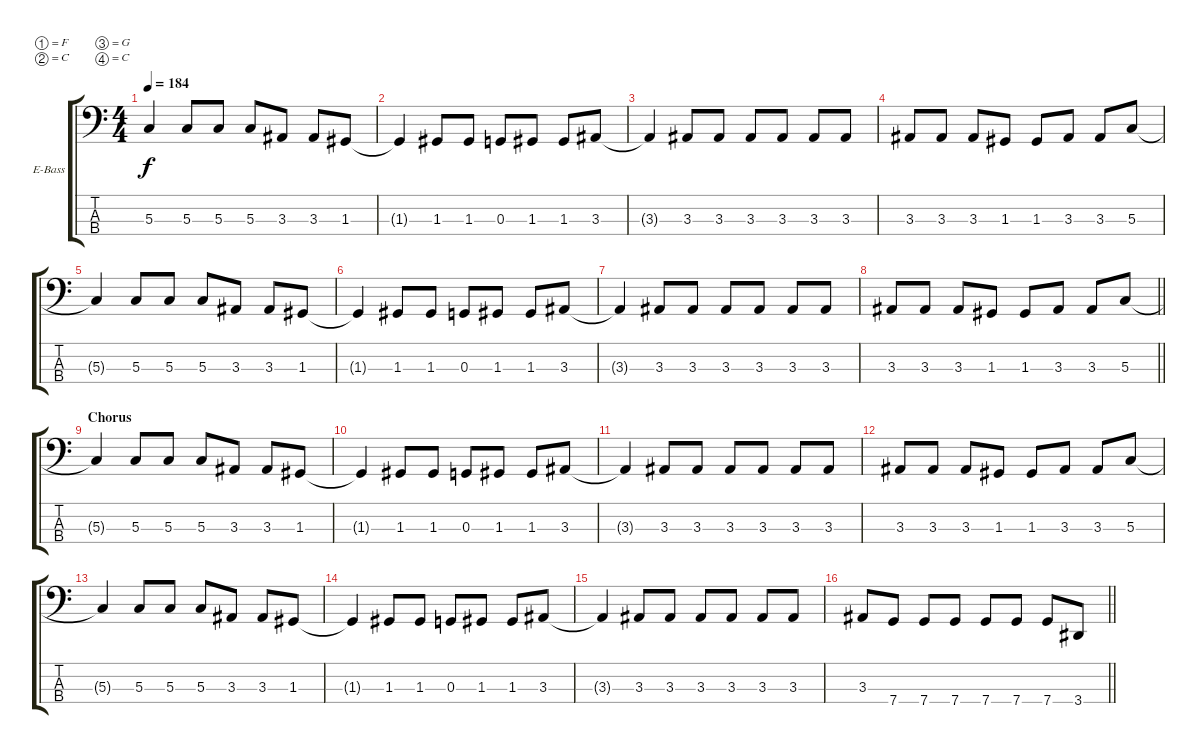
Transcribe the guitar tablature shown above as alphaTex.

\bracketExtendMode groupsimilarinstruments
\firstSystemTrackNameOrientation horizontal
\otherSystemsTrackNameOrientation horizontal
\track ("Bass" "E-Bass") {instrument electricbassfinger}
\staff {score tabs}
\tuning (F2 C2 G1 C1)
\ts (4 4)
\tempo 184
\clef f4
\ks c
5.3{t}.4{dy f} 5.3.8 5.3.8 5.3.8 3.3.8 3.3.8 1.3.8 |
1.3{t}.4 1.3.8 1.3.8 0.3.8 1.3.8 1.3.8 3.3.8 |
3.3{t}.4 3.3.8 3.3.8 3.3.8 3.3.8 3.3.8 3.3.8 |
3.3.8 3.3.8 3.3.8 1.3.8 1.3.8 3.3.8 3.3.8 5.3.8 |
5.3{t}.4 5.3.8 5.3.8 5.3.8 3.3.8 3.3.8 1.3.8 |
1.3{t}.4 1.3.8 1.3.8 0.3.8 1.3.8 1.3.8 3.3.8 |
3.3{t}.4 3.3.8 3.3.8 3.3.8 3.3.8 3.3.8 3.3.8 |
\barLineRight lightlight
3.3.8 3.3.8 3.3.8 1.3.8 1.3.8 3.3.8 3.3.8 5.3.8 |
\section ("" "Chorus")
5.3{t}.4 5.3.8 5.3.8 5.3.8 3.3.8 3.3.8 1.3.8 |
1.3{t}.4 1.3.8 1.3.8 0.3.8 1.3.8 1.3.8 3.3.8 |
3.3{t}.4 3.3.8 3.3.8 3.3.8 3.3.8 3.3.8 3.3.8 |
3.3.8 3.3.8 3.3.8 1.3.8 1.3.8 3.3.8 3.3.8 5.3.8 |
5.3{t}.4 5.3.8 5.3.8 5.3.8 3.3.8 3.3.8 1.3.8 |
1.3{t}.4 1.3.8 1.3.8 0.3.8 1.3.8 1.3.8 3.3.8 |
3.3{t}.4 3.3.8 3.3.8 3.3.8 3.3.8 3.3.8 3.3.8 |
\barLineRight lightlight
3.3.8 7.4.8 7.4.8 7.4.8 7.4.8 7.4.8 7.4.8 3.4.8
